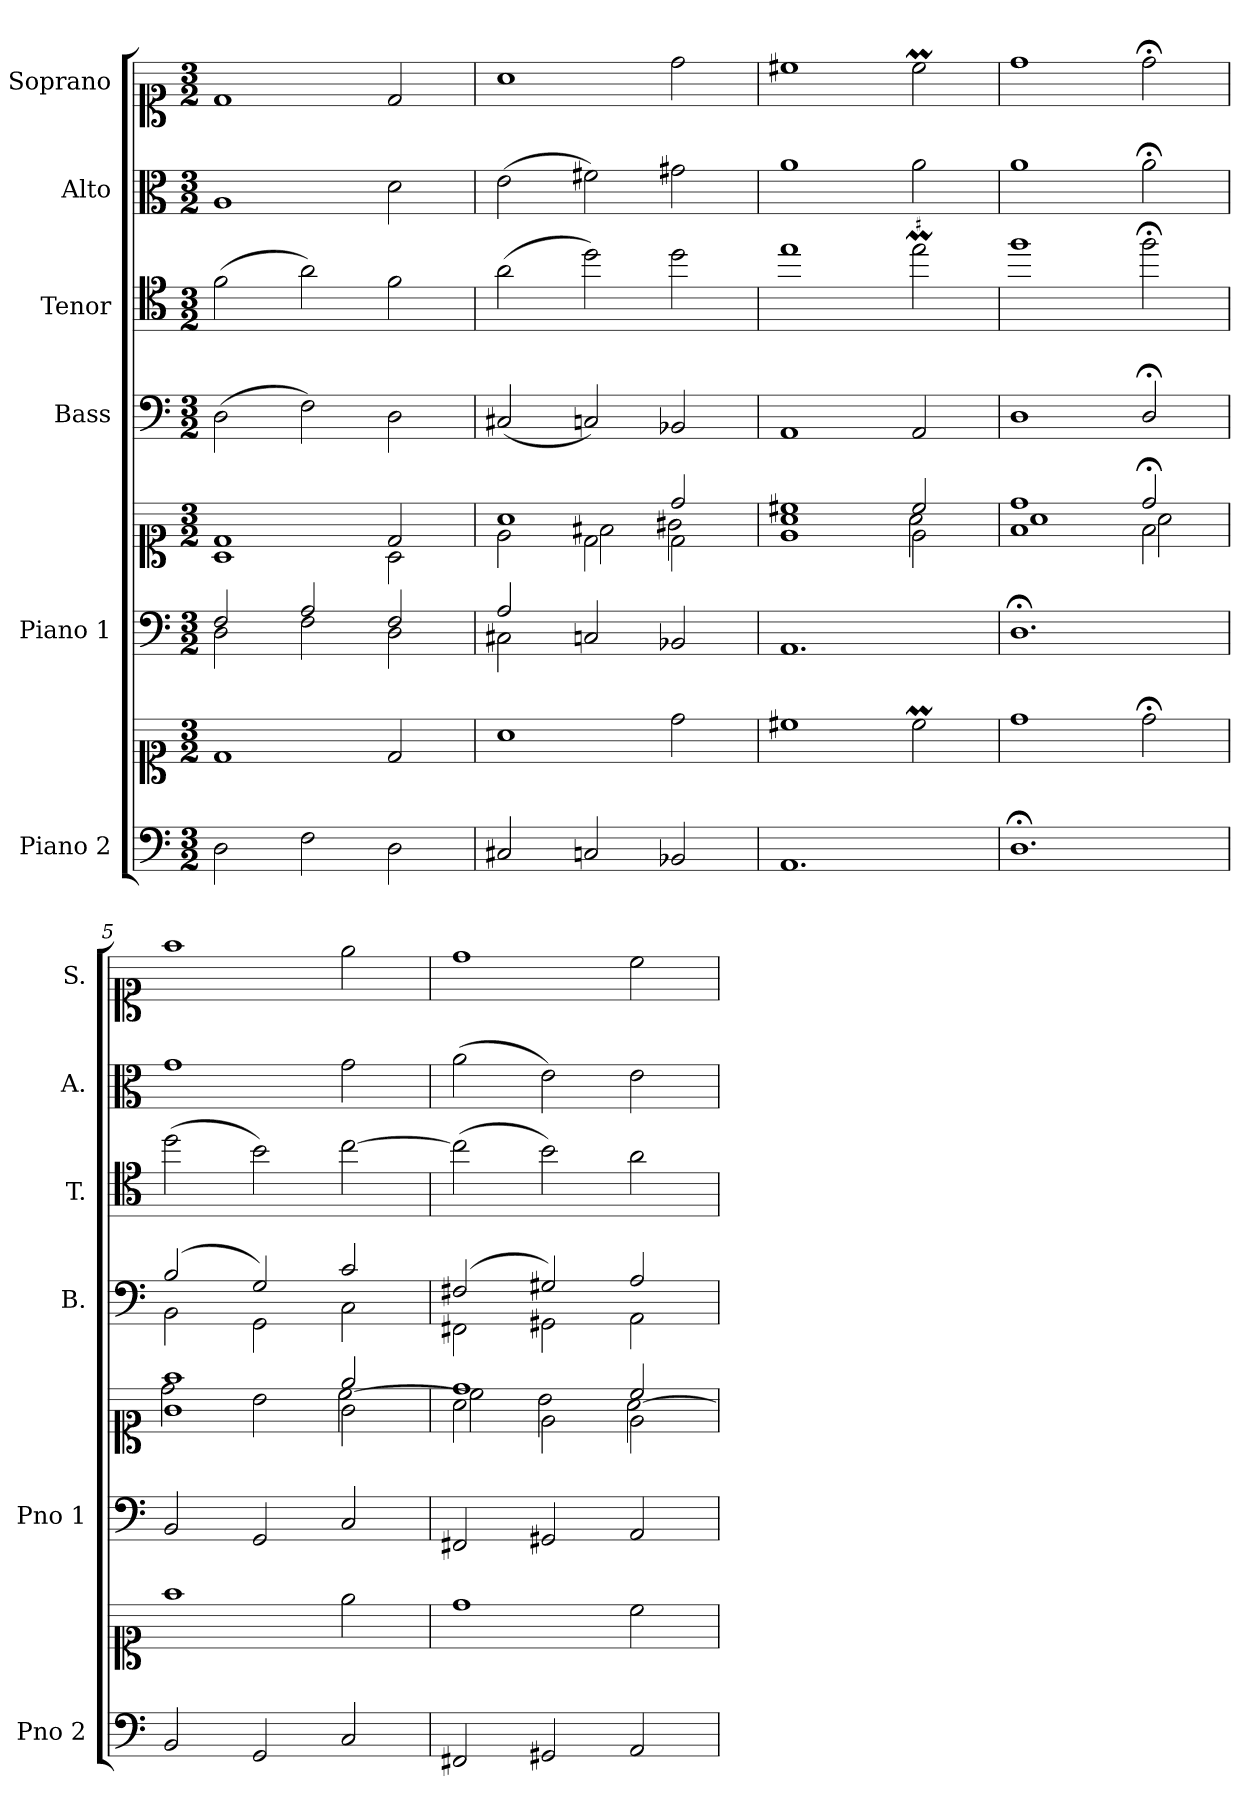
**kern	**kern	**kern	**kern	**kern	**kern	**kern	**kern
*part6	*part6	*part5	*part5	*part4	*part3	*part2	*part1
*staff8	*staff7	*staff6	*staff5	*staff4	*staff3	*staff2	*staff1
*I"Piano 2	*	*I"Piano 1	*	*I"Bass	*I"Tenor	*I"Alto	*I"Soprano
*I'Pno 2	*	*I'Pno 1	*	*I'B.	*I'T.	*I'A.	*I'S.
*clefF4	*clefC1	*clefF4	*clefC1	*clefF4	*clefC4	*clefC3	*clefC1
*	*	*	*	*	*ITrd7c12	*	*
*k[]	*k[]	*k[]	*k[]	*k[]	*k[]	*k[]	*k[]
*M3/2	*M3/2	*M3/2	*M3/2	*M3/2	*M3/2	*M3/2	*M3/2
=1	=1	=1	=1	=1	=1	=1	=1
*	*	*^	*^	*	*	*	*
2D\	1d/	2F/	2D\	1d/	1A\	(2D\	(2F\	1A/	1d/
2F\	.	2A/	2F\	.	.	2F\)	2A\)	.	.
2D\	2d/	2F/	2D\	2d/	2A\	2D\	2F\	2d\	2d/
=2	=2	=2	=2	=2	=2	=2	=2	=2	=2
*	*	*	*	*	*^	*	*	*	*
2C#X/	1a\	2A/	2C#X\	1a/	2ryy	2e\	(2C#X/	(2A\	(2e\	1a\
2Cn/	.	1ryy	2Cn/	.	2d\	2f#X\	2Cn/)	2d\)	2f#X\)	.
2BB-X/	2dd\	.	2BB-X/	2dd/	2d\	2g#X\	2BB-X/	2d\	2g#X\	2dd\
*	*	*v	*v	*	*	*	*	*	*	*
=3	=3	=3	=3	=3	=3	=3	=3	=3	=3
1.AA/	1cc#X\	1.AA/	1cc#X/	1e\	1a\	1AA/	1e\	1a\	1cc#X\
.	2cc#m\	.	2cc#/	2e\	2a\	2AA/	2eM\	2a\	2cc#m\
=4	=4	=4	=4	=4	=4	=4	=4	=4	=4
1.D;/	1dd\	1.D;/	1dd/	1f\	1a\	1D/	1f\	1a\	1dd\
.	2dd;<\	.	2dd;</	2f\	2a\	2D;</	2f;<\	2a;<\	2dd;<\
=5	=5	=5	=5	=5	=5	=5	=5	=5	=5
*	*	*	*	*	*	*^	*	*	*
2BB/	1ff\	2BB/	1ff/	1g\	2dd\	(2B/	2BB\	(2d\	1g\	1ff\
2GG/	.	2GG/	.	.	2b\	2G/)	2GG\	2B\)	.	.
2C/	2ee\	2C/	2ee/	2g\	[<2cc\	2c/	2C\	[>2c\	2g\	2ee\
=6	=6	=6	=6	=6	=6	=6	=6	=6	=6	=6
2FF#X/	1dd\	2FF#X/	1dd/	2a\	2cc\]	(2F#X/	2FF#X\	(2c\]	(2a\	1dd\
2GG#X/	.	2GG#X/	.	2e\	2b\	2G#X/)	2GG#X\	2B\)	2e\)	.
2AA/	2cc\	2AA/	2cc/	2e\	[<2a\	2A/	2AA\	2A\	2e\	2cc\
*	*	*	*v	*v	*v	*	*	*	*	*
*	*	*	*	*v	*v	*	*	*
=	=	=	=	=	=	=	=
*-	*-	*-	*-	*-	*-	*-	*-
